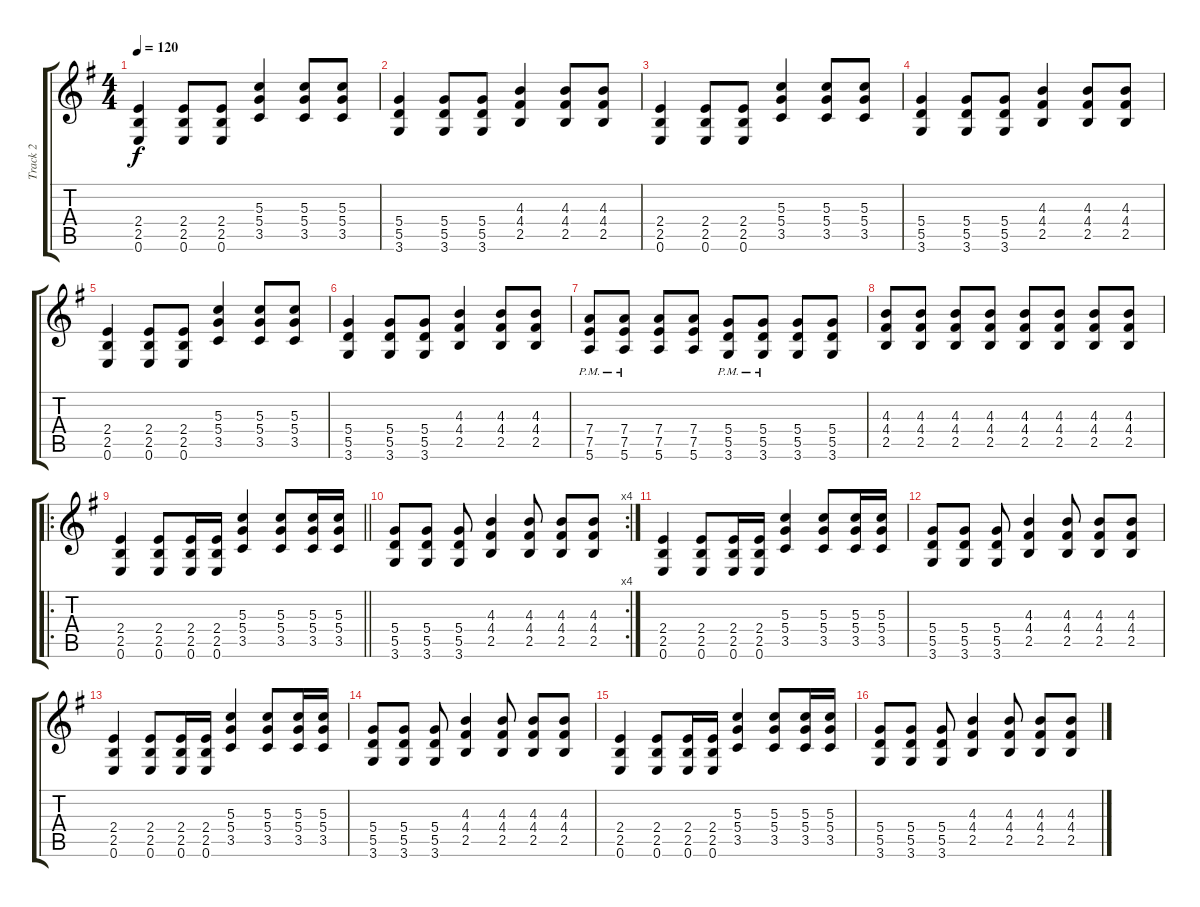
\track ("Track 2" "Track 2") {instrument distortionguitar}
\staff {score tabs}
\tuning (E4 B3 G3 D3 A2 E2) {hide}
\ts (4 4)
\tempo 120
\clef g2
\ks eminor
(2.4 2.5 0.6).4{dy f instrument distortionguitar} (2.4 2.5 0.6).8 (2.4 2.5 0.6).8 (5.3 5.4 3.5).4 (5.3 5.4 3.5).8 (5.3 5.4 3.5).8 |
(5.4 5.5 3.6).4 (5.4 5.5 3.6).8 (5.4 5.5 3.6).8 (4.3 4.4 2.5).4 (4.3 4.4 2.5).8 (4.3 4.4 2.5).8 |
(2.4 2.5 0.6).4 (2.4 2.5 0.6).8 (2.4 2.5 0.6).8 (5.3 5.4 3.5).4 (5.3 5.4 3.5).8 (5.3 5.4 3.5).8 |
(5.4 5.5 3.6).4 (5.4 5.5 3.6).8 (5.4 5.5 3.6).8 (4.3 4.4 2.5).4 (4.3 4.4 2.5).8 (4.3 4.4 2.5).8 |
(2.4 2.5 0.6).4 (2.4 2.5 0.6).8 (2.4 2.5 0.6).8 (5.3 5.4 3.5).4 (5.3 5.4 3.5).8 (5.3 5.4 3.5).8 |
(5.4 5.5 3.6).4 (5.4 5.5 3.6).8 (5.4 5.5 3.6).8 (4.3 4.4 2.5).4 (4.3 4.4 2.5).8 (4.3 4.4 2.5).8 |
(7.4{pm} 7.5{pm} 5.6{pm}).8 (7.4{pm} 7.5{pm} 5.6{pm}).8 (7.4 7.5 5.6).8 (7.4 7.5 5.6).8 (5.4{pm} 5.5{pm} 3.6{pm}).8 (5.4{pm} 5.5{pm} 3.6{pm}).8 (5.4 5.5 3.6).8 (5.4 5.5 3.6).8 |
(4.3 4.4 2.5).8 (4.3 4.4 2.5).8 (4.3 4.4 2.5).8 (4.3 4.4 2.5).8 (4.3 4.4 2.5).8 (4.3 4.4 2.5).8 (4.3 4.4 2.5).8 (4.3 4.4 2.5).8 |
\ro
\barLineRight lightlight
(2.4 2.5 0.6).4 (2.4 2.5 0.6).8 (2.4 2.5 0.6).16 (2.4 2.5 0.6).16 (5.3 5.4 3.5).4 (5.3 5.4 3.5).8 (5.3 5.4 3.5).16 (5.3 5.4 3.5).16 |
\rc 4
(5.4 5.5 3.6).8 (5.4 5.5 3.6).8 (5.4 5.5 3.6).8 (4.3 4.4 2.5).4 (4.3 4.4 2.5).8 (4.3 4.4 2.5).8 (4.3 4.4 2.5).8 |
(2.4 2.5 0.6).4 (2.4 2.5 0.6).8 (2.4 2.5 0.6).16 (2.4 2.5 0.6).16 (5.3 5.4 3.5).4 (5.3 5.4 3.5).8 (5.3 5.4 3.5).16 (5.3 5.4 3.5).16 |
(5.4 5.5 3.6).8 (5.4 5.5 3.6).8 (5.4 5.5 3.6).8 (4.3 4.4 2.5).4 (4.3 4.4 2.5).8 (4.3 4.4 2.5).8 (4.3 4.4 2.5).8 |
(2.4 2.5 0.6).4 (2.4 2.5 0.6).8 (2.4 2.5 0.6).16 (2.4 2.5 0.6).16 (5.3 5.4 3.5).4 (5.3 5.4 3.5).8 (5.3 5.4 3.5).16 (5.3 5.4 3.5).16 |
(5.4 5.5 3.6).8 (5.4 5.5 3.6).8 (5.4 5.5 3.6).8 (4.3 4.4 2.5).4 (4.3 4.4 2.5).8 (4.3 4.4 2.5).8 (4.3 4.4 2.5).8 |
(2.4 2.5 0.6).4 (2.4 2.5 0.6).8 (2.4 2.5 0.6).16 (2.4 2.5 0.6).16 (5.3 5.4 3.5).4 (5.3 5.4 3.5).8 (5.3 5.4 3.5).16 (5.3 5.4 3.5).16 |
(5.4 5.5 3.6).8 (5.4 5.5 3.6).8 (5.4 5.5 3.6).8 (4.3 4.4 2.5).4 (4.3 4.4 2.5).8 (4.3 4.4 2.5).8 (4.3 4.4 2.5).8
